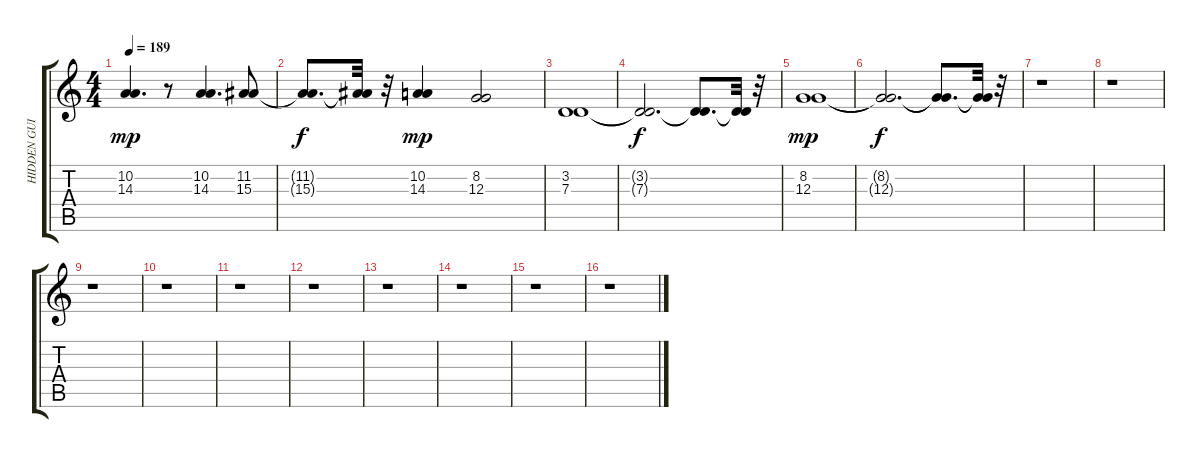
\track ("HIDDEN GUITAR" "HIDDEN GUI") {instrument electricpiano1}
\staff {score tabs}
\tuning (E4 B3 G3 D3 A2 E2) {hide}
\ts (4 4)
\tempo 189
\clef g2
\ks c
(10.2 14.3).4{d dy mp} r.8 (10.2 14.3).4{d} (11.2 15.3).8 |
(11.2{t} 15.3{t}).8{d dy f} (11.2{t} 15.3{t}).32 r.32 (10.2 14.3).4{dy mp} (8.2 12.3).2 |
(3.2 7.3).1 |
(3.2{t} 7.3{t}).2{d dy f} (3.2{t} 7.3{t}).8{d} (3.2{t} 7.3{t}).32 r.32 |
(8.2 12.3).1{dy mp} |
(8.2{t} 12.3{t}).2{d dy f} (8.2{t} 12.3{t}).8{d} (8.2{t} 12.3{t}).32 r.32 |
r.1 |
r.1 |
r.1 |
r.1 |
r.1 |
r.1 |
r.1 |
r.1 |
r.1 |
r.1
